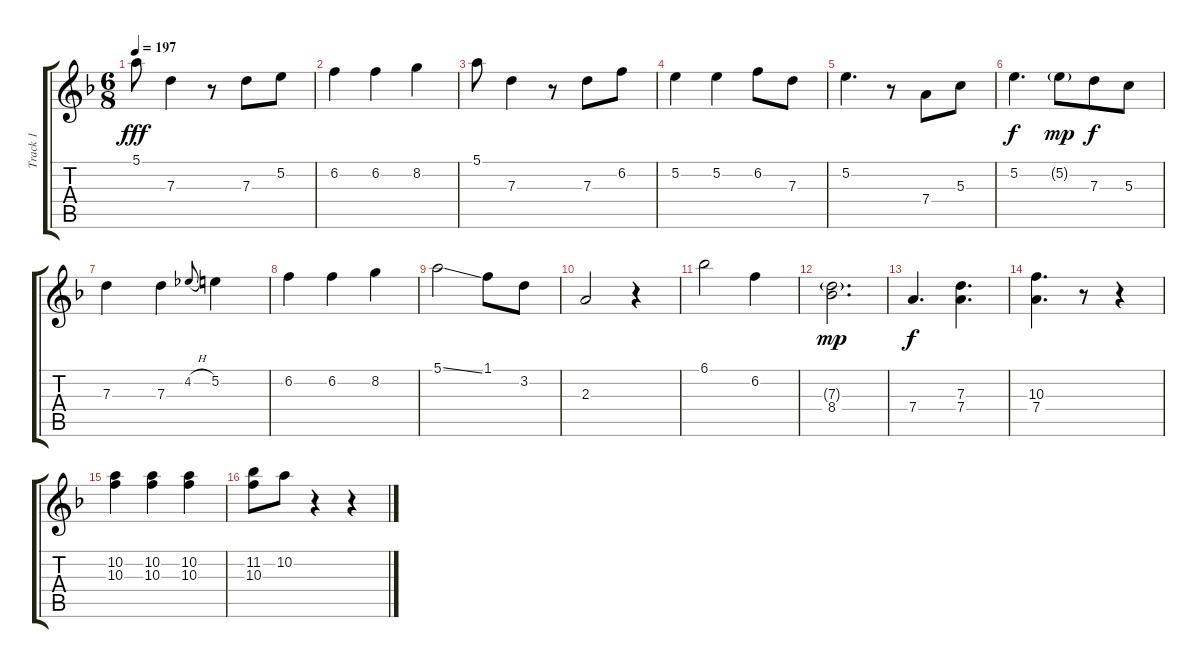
\track ("Track 1" "Track 1") {instrument distortionguitar}
\staff {score tabs}
\tuning (E4 B3 G3 D3 A2 D2) {hide}
\ts (6 8)
\tempo 197
\clef g2
\ks f
5.1.8{dy fff} 7.3.4 r.8 7.3.8 5.2.8 |
6.2.4 6.2.4 8.2.4 |
5.1.8 7.3.4 r.8 7.3.8 6.2.8 |
5.2.4 5.2.4 6.2.8 7.3.8 |
5.2.4{d} r.8 7.4.8 5.3.8 |
5.2.4{d dy f} 5.2{g}.8{dy mp} 7.3.8{dy f} 5.3.8 |
7.3.4 7.3.4 4.2{h}.8{gr onbeat} 5.2.4 |
6.2.4 6.2.4 8.2.4 |
5.1{ss}.2 1.1.8 3.2.8 |
2.3.2 r.4 |
6.1.2 6.2.4 |
(7.3{g} 8.4).2{d dy mp} |
7.4.4{d dy f} (7.3 7.4).4{d} |
(10.3 7.4).4{d} r.8 r.4 |
(10.2 10.3).4 (10.2 10.3).4 (10.2 10.3).4 |
(11.2 10.3).8 10.2.8 r.4 r.4
